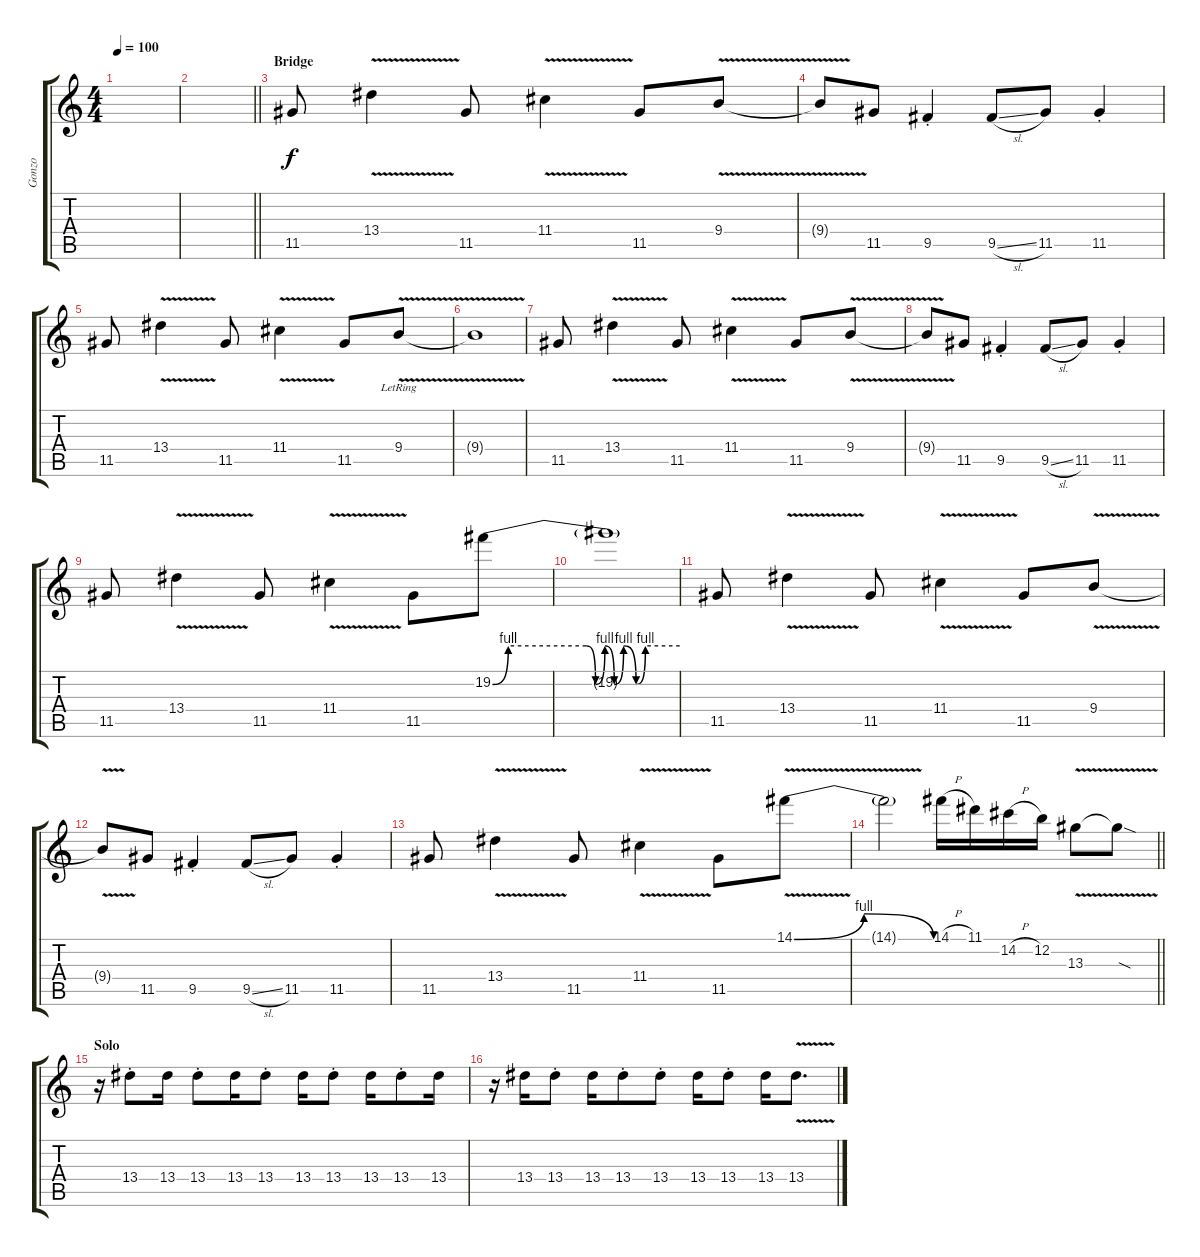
\track ("Gonzo" "Gonzo") {instrument distortionguitar}
\staff {score tabs}
\tuning (E4 B3 G3 D3 A2 E2) {hide}
\ts (4 4)
\tempo 100
\clef g2
\ks c
|
\barLineRight lightlight
|
\section ("" "Bridge")
11.5.8{volume 12} 13.4{v}.4 11.5.8 11.4{v}.4 11.5.8 9.4{v}.8 |
9.4{t}.8 11.5.8 9.5{st}.4 9.5{sl}.8 11.5.8 11.5{st}.4 |
11.5.8 13.4{v}.4 11.5.8 11.4{v}.4 11.5.8 9.4{v lr}.8 |
9.4{t}.1 |
11.5.8 13.4{v}.4 11.5.8 11.4{v}.4 11.5.8 9.4{v}.8 |
9.4{t}.8 11.5.8 9.5{st}.4 9.5{sl}.8 11.5.8 11.5{st}.4 |
11.5.8 13.4{v}.4 11.5.8 11.4{v}.4 11.5.8 19.2{be (custom 0 0 5 4 30 4 33 0 36 4 39 0 42 4 46 0 49 4 60 4)}.8 |
19.2{t}.1 |
11.5.8 13.4{v}.4 11.5.8 11.4{v}.4 11.5.8 9.4{v}.8 |
9.4{t}.8 11.5.8 9.5{st}.4 9.5{sl}.8 11.5.8 11.5{st}.4 |
11.5.8 13.4{v}.4 11.5.8 11.4{v}.4 11.5.8 14.1{be (bendrelease 0 0 15 4 45 4 60 0) v}.8 |
\barLineRight lightlight
14.1{t}.2 14.1{h}.16 11.1.16 14.2{h}.16 12.2.16 13.3{v}.8 13.3{sod t}.8 |
\section ("" "Solo")
r.16{volume 13} 13.4{st}.8 13.4.16 13.4{st}.8 13.4.16 13.4{st}.8 13.4.16 13.4{st}.8 13.4.16 13.4{st}.8 13.4.16 |
r.16 13.4.16 13.4{st}.8 13.4.16 13.4{st}.8 13.4{st}.8 13.4.16 13.4{st}.8 13.4.16 13.4{v}.8{d}
